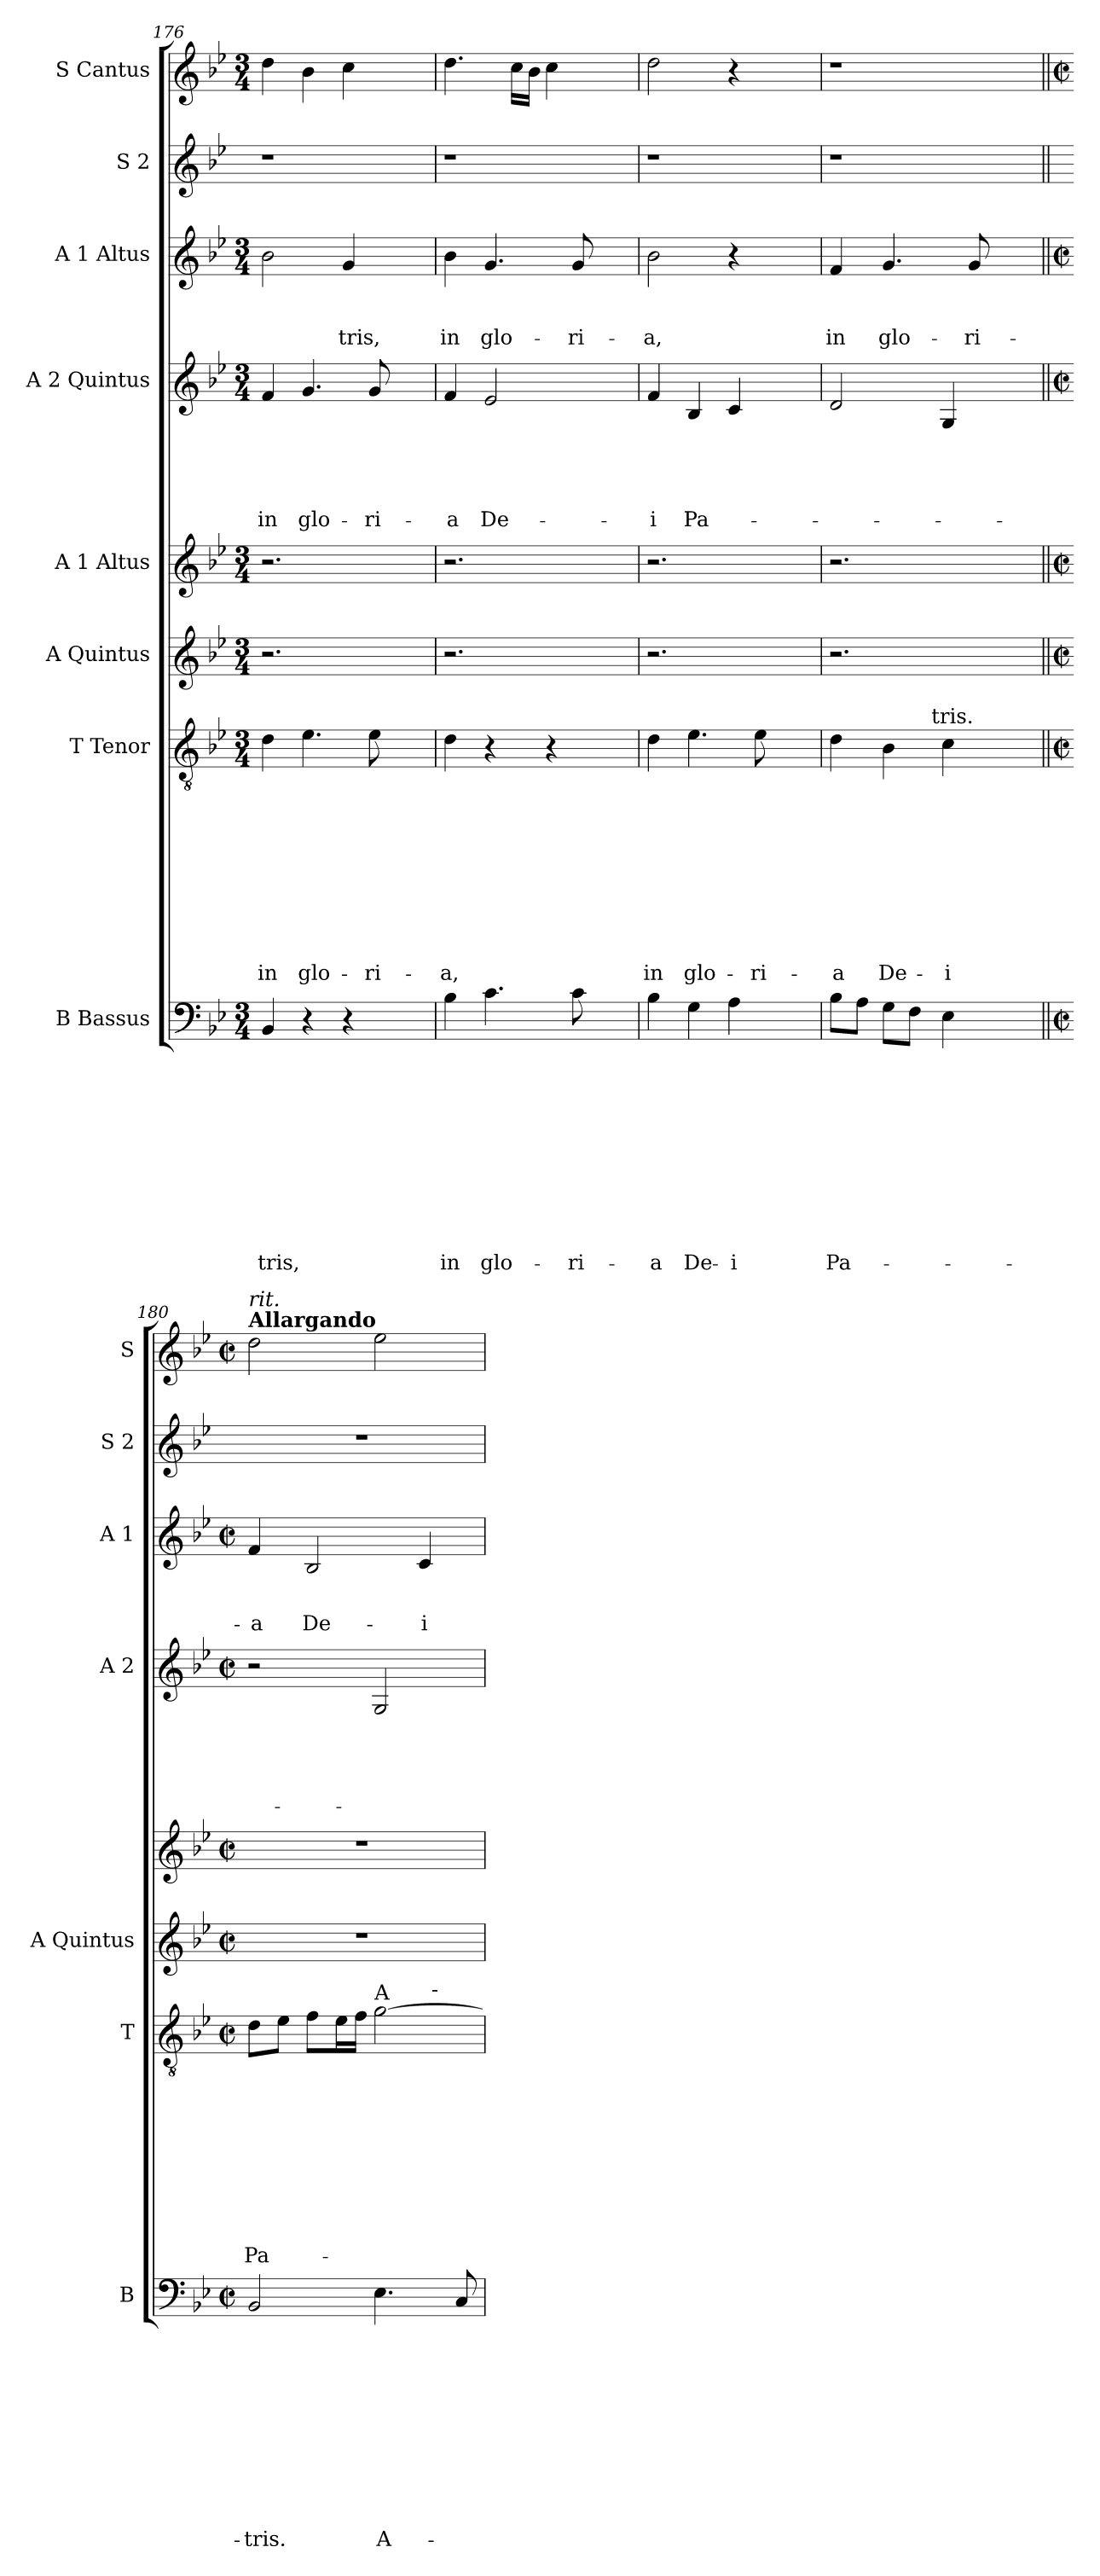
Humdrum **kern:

**kern	**text	**text	**text	**text	**text	**text	**text	**text	**text	**text	**text	**kern	**text	**text	**text	**text	**text	**text	**text	**text	**text	**text	**kern	**kern	**kern	**text	**text	**text	**text	**text	**kern	**text	**text	**text	**kern	**kern
*part8	*part8	*part8	*part8	*part8	*part8	*part8	*part8	*part8	*part8	*part8	*part8	*part7	*part7	*part7	*part7	*part7	*part7	*part7	*part7	*part7	*part7	*part7	*part6	*part5	*part4	*part4	*part4	*part4	*part4	*part4	*part3	*part3	*part3	*part3	*part2	*part1
*staff8	*staff8	*staff8	*staff8	*staff8	*staff8	*staff8	*staff8	*staff8	*staff8	*staff8	*staff8	*staff7	*staff7	*staff7	*staff7	*staff7	*staff7	*staff7	*staff7	*staff7	*staff7	*staff7	*staff6	*staff5	*staff4	*staff4	*staff4	*staff4	*staff4	*staff4	*staff3	*staff3	*staff3	*staff3	*staff2	*staff1
*I"B Bassus	*	*	*	*	*	*	*	*	*	*	*	*I"T Tenor	*	*	*	*	*	*	*	*	*	*	*I"A Quintus	*I"A 1 Altus	*I"A 2 Quintus	*	*	*	*	*	*I"A 1 Altus	*	*	*	*I"S 2	*I"S Cantus
*I'B	*	*	*	*	*	*	*	*	*	*	*	*I'T	*	*	*	*	*	*	*	*	*	*	*I'A Quintus	*	*I'A 2	*	*	*	*	*	*I'A 1	*	*	*	*I'S 2	*I'S
*clefF4	*	*	*	*	*	*	*	*	*	*	*	*clefGv2	*	*	*	*	*	*	*	*	*	*	*clefG2	*clefG2	*clefG2	*	*	*	*	*	*clefG2	*	*	*	*clefG2	*clefG2
*k[b-e-]	*	*	*	*	*	*	*	*	*	*	*	*k[b-e-]	*	*	*	*	*	*	*	*	*	*	*k[b-e-]	*k[b-e-]	*k[b-e-]	*	*	*	*	*	*k[b-e-]	*	*	*	*k[b-e-]	*k[b-e-]
*B-:	*	*	*	*	*	*	*	*	*	*	*	*B-:	*	*	*	*	*	*	*	*	*	*	*B-:	*B-:	*B-:	*	*	*	*	*	*B-:	*	*	*	*B-:	*B-:
*M3/4	*	*	*	*	*	*	*	*	*	*	*	*M3/4	*	*	*	*	*	*	*	*	*	*	*M3/4	*M3/4	*M3/4	*	*	*	*	*	*M3/4	*	*	*	*	*M3/4
=176	=176	=176	=176	=176	=176	=176	=176	=176	=176	=176	=176	=176	=176	=176	=176	=176	=176	=176	=176	=176	=176	=176	=176	=176	=176	=176	=176	=176	=176	=176	=176	=176	=176	=176	=176	=176
!	!	!	!	!	!	!	!	!	!	!	!LO:LY:b	!	!	!	!	!	!	!	!	!	!	!LO:LY:b	!	!	!	!	!	!	!	!LO:LY:b	!	!	!	!	!	!
4BB-/	.	.	.	.	.	.	.	.	.	.	-tris,	4d\	.	.	.	.	.	.	.	.	.	in	2.r	2.r	4f/	.	.	.	.	in	2b-\	.	.	.	1r	4dd\
!	!	!	!	!	!	!	!	!	!	!	!	!	!	!	!	!	!	!	!	!	!	!LO:LY:b	!	!	!	!	!	!	!	!LO:LY:b	!	!	!	!	!	!
4r	.	.	.	.	.	.	.	.	.	.	.	4.e-\	.	.	.	.	.	.	.	.	.	glo-	.	.	4.g/	.	.	.	.	glo-	.	.	.	.	.	4b-\
!	!	!	!	!	!	!	!	!	!	!	!	!	!	!	!	!	!	!	!	!	!	!	!	!	!	!	!	!	!	!	!	!	!	!LO:LY:b	!	!
4r	.	.	.	.	.	.	.	.	.	.	.	.	.	.	.	.	.	.	.	.	.	.	.	.	.	.	.	.	.	.	4g/	.	.	-tris,	.	4cc\
!	!	!	!	!	!	!	!	!	!	!	!	!	!	!	!	!	!	!	!	!	!	!LO:LY:b	!	!	!	!	!	!	!	!LO:LY:b	!	!	!	!	!	!
.	.	.	.	.	.	.	.	.	.	.	.	8e-\	.	.	.	.	.	.	.	.	.	-ri-	.	.	8g/	.	.	.	.	-ri-	.	.	.	.	.	.
4ryy	.	.	.	.	.	.	.	.	.	.	.	4ryy	.	.	.	.	.	.	.	.	.	.	4ryy	4ryy	4ryy	.	.	.	.	.	4ryy	.	.	.	.	4ryy
=177	=177	=177	=177	=177	=177	=177	=177	=177	=177	=177	=177	=177	=177	=177	=177	=177	=177	=177	=177	=177	=177	=177	=177	=177	=177	=177	=177	=177	=177	=177	=177	=177	=177	=177	=177	=177
!	!	!	!	!	!	!	!	!	!	!	!LO:LY:b	!	!	!	!	!	!	!	!	!	!	!LO:LY:b	!	!	!	!	!	!	!	!LO:LY:b	!	!	!	!LO:LY:b	!	!
4B-\	.	.	.	.	.	.	.	.	.	.	in	4d\	.	.	.	.	.	.	.	.	.	-a,	2.r	2.r	4f/	.	.	.	.	-a	4b-\	.	.	in	1r	4.dd\
!	!	!	!	!	!	!	!	!	!	!	!LO:LY:b	!	!	!	!	!	!	!	!	!	!	!	!	!	!	!	!	!	!	!LO:LY:b	!	!	!	!LO:LY:b	!	!
4.c\	.	.	.	.	.	.	.	.	.	.	glo-	4r	.	.	.	.	.	.	.	.	.	.	.	.	2e-/	.	.	.	.	De-	4.g/	.	.	glo-	.	.
.	.	.	.	.	.	.	.	.	.	.	.	.	.	.	.	.	.	.	.	.	.	.	.	.	.	.	.	.	.	.	.	.	.	.	.	16cc\LL
.	.	.	.	.	.	.	.	.	.	.	.	.	.	.	.	.	.	.	.	.	.	.	.	.	.	.	.	.	.	.	.	.	.	.	.	16b-\JJ
.	.	.	.	.	.	.	.	.	.	.	.	4r	.	.	.	.	.	.	.	.	.	.	.	.	.	.	.	.	.	.	.	.	.	.	.	4cc\
!	!	!	!	!	!	!	!	!	!	!	!LO:LY:b	!	!	!	!	!	!	!	!	!	!	!	!	!	!	!	!	!	!	!	!	!	!	!LO:LY:b	!	!
8c\	.	.	.	.	.	.	.	.	.	.	-ri-	.	.	.	.	.	.	.	.	.	.	.	.	.	.	.	.	.	.	.	8g/	.	.	-ri-	.	.
4ryy	.	.	.	.	.	.	.	.	.	.	.	4ryy	.	.	.	.	.	.	.	.	.	.	4ryy	4ryy	4ryy	.	.	.	.	.	4ryy	.	.	.	.	4ryy
=178	=178	=178	=178	=178	=178	=178	=178	=178	=178	=178	=178	=178	=178	=178	=178	=178	=178	=178	=178	=178	=178	=178	=178	=178	=178	=178	=178	=178	=178	=178	=178	=178	=178	=178	=178	=178
!	!	!	!	!	!	!	!	!	!	!	!LO:LY:b	!	!	!	!	!	!	!	!	!	!	!LO:LY:b	!	!	!	!	!	!	!	!LO:LY:b	!	!	!	!LO:LY:b	!	!
4B-\	.	.	.	.	.	.	.	.	.	.	-a	4d\	.	.	.	.	.	.	.	.	.	in	2.r	2.r	4f/	.	.	.	.	-i	2b-\	.	.	-a,	1r	2dd\
!	!	!	!	!	!	!	!	!	!	!	!LO:LY:b	!	!	!	!	!	!	!	!	!	!	!LO:LY:b	!	!	!	!	!	!	!	!LO:LY:b	!	!	!	!	!	!
4G\	.	.	.	.	.	.	.	.	.	.	De-	4.e-\	.	.	.	.	.	.	.	.	.	glo-	.	.	4B-/	.	.	.	.	Pa-	.	.	.	.	.	.
!	!	!	!	!	!	!	!	!	!	!	!LO:LY:b	!	!	!	!	!	!	!	!	!	!	!	!	!	!	!	!	!	!	!	!	!	!	!	!	!
4A\	.	.	.	.	.	.	.	.	.	.	-i	.	.	.	.	.	.	.	.	.	.	.	.	.	4c/	.	.	.	.	.	4r	.	.	.	.	4r
!	!	!	!	!	!	!	!	!	!	!	!	!	!	!	!	!	!	!	!	!	!	!LO:LY:b	!	!	!	!	!	!	!	!	!	!	!	!	!	!
.	.	.	.	.	.	.	.	.	.	.	.	8e-\	.	.	.	.	.	.	.	.	.	-ri-	.	.	.	.	.	.	.	.	.	.	.	.	.	.
4ryy	.	.	.	.	.	.	.	.	.	.	.	4ryy	.	.	.	.	.	.	.	.	.	.	4ryy	4ryy	4ryy	.	.	.	.	.	4ryy	.	.	.	.	4ryy
=179	=179	=179	=179	=179	=179	=179	=179	=179	=179	=179	=179	=179	=179	=179	=179	=179	=179	=179	=179	=179	=179	=179	=179	=179	=179	=179	=179	=179	=179	=179	=179	=179	=179	=179	=179	=179
!	!	!	!	!	!	!	!	!	!	!	!LO:LY:b	!	!	!	!	!	!	!	!	!	!	!LO:LY:b	!	!	!	!	!	!	!	!	!	!	!	!LO:LY:b	!	!LO:N:vis=1
*	*	*	*	*	*	*	*	*	*	*	*	*^	*	*	*	*	*	*	*	*	*	*	*	*	*	*	*	*	*	*	*	*	*	*	*	*
8B-\L	.	.	.	.	.	.	.	.	.	.	Pa-	4d\	4...ryy	.	.	.	.	.	.	.	.	.	-a	2.r	2.r	2d/	.	.	.	.	.	4f/	.	.	in	1r	2.r
8A\J	.	.	.	.	.	.	.	.	.	.	.	.	.	.	.	.	.	.	.	.	.	.	.	.	.	.	.	.	.	.	.	.	.	.	.	.	.
!	!	!	!	!	!	!	!	!	!	!	!	!	!	!	!	!	!	!	!	!	!	!	!LO:LY:b	!	!	!	!	!	!	!	!	!	!	!	!LO:LY:b	!	!
8G\L	.	.	.	.	.	.	.	.	.	.	.	4B-\	.	.	.	.	.	.	.	.	.	.	De-	.	.	.	.	.	.	.	.	4.g/	.	.	glo-	.	.
8F\J	.	.	.	.	.	.	.	.	.	.	.	.	.	.	.	.	.	.	.	.	.	.	.	.	.	.	.	.	.	.	.	.	.	.	.	.	.
!	!	!	!	!	!	!	!	!	!	!	!	!	!LO:TX:a:t=tris.	!	!	!	!	!	!	!	!	!	!	!	!	!	!	!	!	!	!	!	!	!	!	!	!
.	.	.	.	.	.	.	.	.	.	.	.	.	2ryy	.	.	.	.	.	.	.	.	.	.	.	.	.	.	.	.	.	.	.	.	.	.	.	.
!	!	!	!	!	!	!	!	!	!	!	!	!	!	!	!	!	!	!	!	!	!	!	!LO:LY:b	!	!	!	!	!	!	!	!	!	!	!	!	!	!
4E-\	.	.	.	.	.	.	.	.	.	.	.	4c\	.	.	.	.	.	.	.	.	.	.	-i	.	.	4G/	.	.	.	.	.	.	.	.	.	.	.
!	!	!	!	!	!	!	!	!	!	!	!	!	!	!	!	!	!	!	!	!	!	!	!	!	!	!	!	!	!	!	!	!	!	!	!LO:LY:b	!	!
.	.	.	.	.	.	.	.	.	.	.	.	.	.	.	.	.	.	.	.	.	.	.	.	.	.	.	.	.	.	.	.	8g/	.	.	-ri-	.	.
4ryy	.	.	.	.	.	.	.	.	.	.	.	4ryy	.	.	.	.	.	.	.	.	.	.	.	4ryy	4ryy	4ryy	.	.	.	.	.	4ryy	.	.	.	.	4ryy
.	.	.	.	.	.	.	.	.	.	.	.	.	32ryy	.	.	.	.	.	.	.	.	.	.	.	.	.	.	.	.	.	.	.	.	.	.	.	.
!!LO:LB:g=z
=180||	=180||	=180||	=180||	=180||	=180||	=180||	=180||	=180||	=180||	=180||	=180||	=180||	=180||	=180||	=180||	=180||	=180||	=180||	=180||	=180||	=180||	=180||	=180||	=180||	=180||	=180||	=180||	=180||	=180||	=180||	=180||	=180||	=180||	=180||	=180||	=180||	=180||
*M2/2	*	*	*	*	*	*	*	*	*	*	*	*M2/2	*	*	*	*	*	*	*	*	*	*	*	*M2/2	*M2/2	*M2/2	*	*	*	*	*	*M2/2	*	*	*	*	*M2/2
*met(c|)	*	*	*	*	*	*	*	*	*	*	*	*met(c|)	*	*	*	*	*	*	*	*	*	*	*	*met(c|)	*met(c|)	*met(c|)	*	*	*	*	*	*met(c|)	*	*	*	*	*met(c|)
!	!	!	!	!	!	!	!	!	!	!	!	!	!	!	!	!	!	!	!	!	!	!	!	!	!	!	!	!	!	!	!	!	!	!	!	!	!LO:TX:a:B:t=Allargando
!	!	!	!	!	!	!	!	!	!	!	!	!	!	!	!	!	!	!	!	!	!	!	!	!	!	!	!	!	!	!	!	!	!	!	!	!	!LO:TX:a:i:t=rit.
!	!	!	!	!	!	!	!	!	!	!	!LO:LY:b	!	!	!	!	!	!	!	!	!	!	!	!LO:LY:b	!	!	!	!	!	!	!	!	!	!	!	!LO:LY:b	!	!
2BB-/	.	.	.	.	.	.	.	.	.	.	-tris.	8d\L	2ryy	.	.	.	.	.	.	.	.	.	Pa-	1r	1r	2r	.	.	.	.	.	4f/	.	.	-a	1r	2dd\
.	.	.	.	.	.	.	.	.	.	.	.	8e-\J	.	.	.	.	.	.	.	.	.	.	.	.	.	.	.	.	.	.	.	.	.	.	.	.	.
!	!	!	!	!	!	!	!	!	!	!	!	!	!	!	!	!	!	!	!	!	!	!	!	!	!	!	!	!	!	!	!	!	!	!	!LO:LY:b	!	!
.	.	.	.	.	.	.	.	.	.	.	.	8f\L	.	.	.	.	.	.	.	.	.	.	.	.	.	.	.	.	.	.	.	2B-/	.	.	De-	.	.
.	.	.	.	.	.	.	.	.	.	.	.	16e-\L	.	.	.	.	.	.	.	.	.	.	.	.	.	.	.	.	.	.	.	.	.	.	.	.	.
.	.	.	.	.	.	.	.	.	.	.	.	16f\JJ	.	.	.	.	.	.	.	.	.	.	.	.	.	.	.	.	.	.	.	.	.	.	.	.	.
!	!	!	!	!	!	!	!	!	!	!	!	!LO:TX:a:t=A	!	!	!	!	!	!	!	!	!	!	!	!	!	!	!	!	!	!	!	!	!	!	!	!	!
!	!	!	!	!	!	!	!	!	!	!	!LO:LY:b	!	!	!	!	!	!	!	!	!	!	!	!	!	!	!	!	!	!	!	!	!	!	!	!	!	!
4.E-\	.	.	.	.	.	.	.	.	.	.	A-	[>2g\	4ryy	.	.	.	.	.	.	.	.	.	.	.	.	2G/	.	.	.	.	.	.	.	.	.	.	2ee-\
!	!	!	!	!	!	!	!	!	!	!	!	!	!	!	!	!	!	!	!	!	!	!	!	!	!	!	!	!	!	!	!	!	!	!	!LO:LY:b	!	!
.	.	.	.	.	.	.	.	.	.	.	.	.	32ryy	.	.	.	.	.	.	.	.	.	.	.	.	.	.	.	.	.	.	4c/	.	.	-i	.	.
!	!	!	!	!	!	!	!	!	!	!	!	!	!LO:TX:a:t=-	!	!	!	!	!	!	!	!	!	!	!	!	!	!	!	!	!	!	!	!	!	!	!	!
.	.	.	.	.	.	.	.	.	.	.	.	.	8..ryy	.	.	.	.	.	.	.	.	.	.	.	.	.	.	.	.	.	.	.	.	.	.	.	.
8C/	.	.	.	.	.	.	.	.	.	.	.	.	.	.	.	.	.	.	.	.	.	.	.	.	.	.	.	.	.	.	.	.	.	.	.	.	.
*	*	*	*	*	*	*	*	*	*	*	*	*v	*v	*	*	*	*	*	*	*	*	*	*	*	*	*	*	*	*	*	*	*	*	*	*	*	*
=	=	=	=	=	=	=	=	=	=	=	=	=	=	=	=	=	=	=	=	=	=	=	=	=	=	=	=	=	=	=	=	=	=	=	=	=
*-	*-	*-	*-	*-	*-	*-	*-	*-	*-	*-	*-	*-	*-	*-	*-	*-	*-	*-	*-	*-	*-	*-	*-	*-	*-	*-	*-	*-	*-	*-	*-	*-	*-	*-	*-	*-
